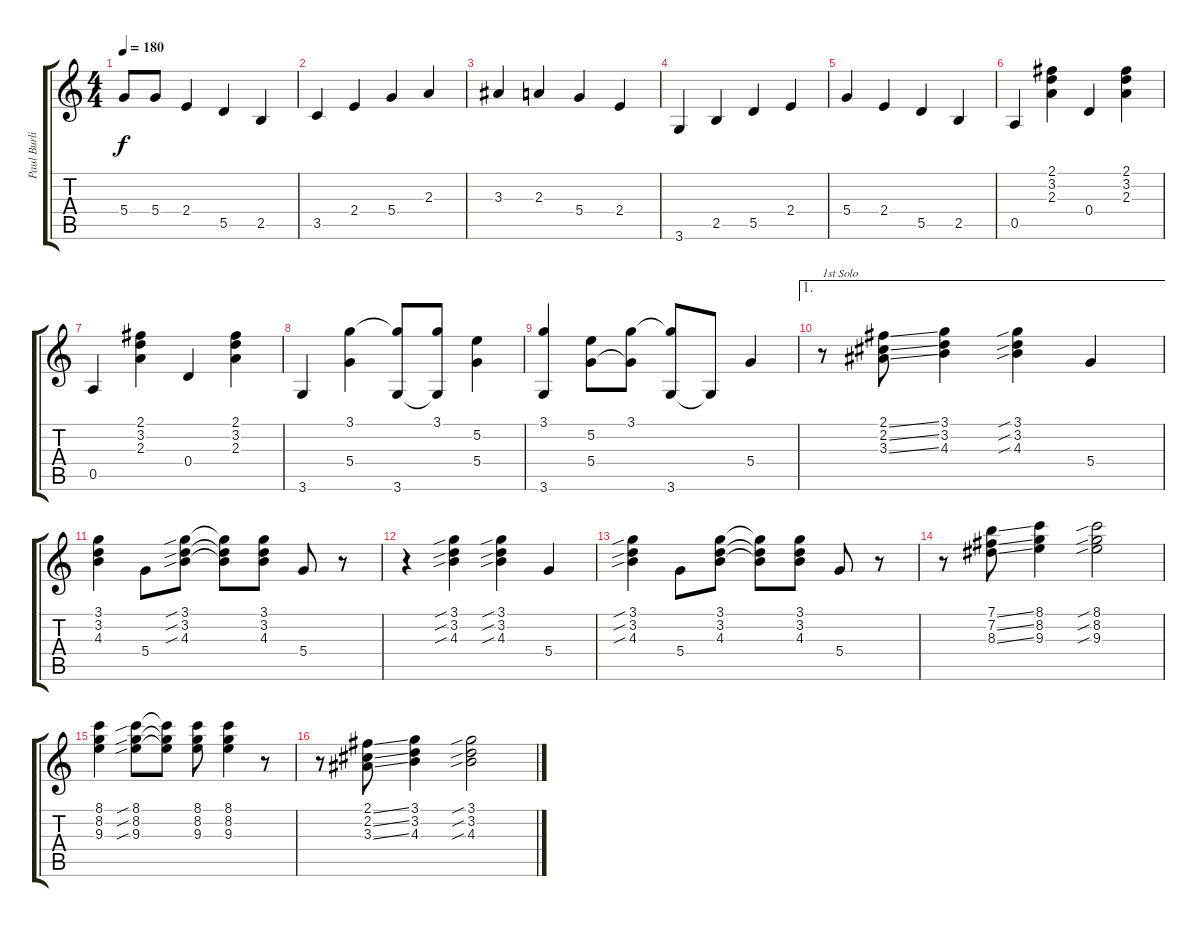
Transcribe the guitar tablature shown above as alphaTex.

\track ("Paul Burlison" "Paul Burli") {instrument electricguitarjazz}
\staff {score tabs}
\tuning (E4 B3 G3 D3 A2 E2) {hide}
\ts (4 4)
\tempo 180
\clef g2
\ks c
5.4.8{dy f} 5.4.8 2.4.4 5.5.4 2.5.4 |
3.5.4 2.4.4 5.4.4 2.3.4 |
3.3.4 2.3.4 5.4.4 2.4.4 |
3.6.4 2.5.4 5.5.4 2.4.4 |
5.4.4 2.4.4 5.5.4 2.5.4 |
0.5.4 (2.1 3.2 2.3).4 0.4.4 (2.1 3.2 2.3).4 |
0.5.4 (2.1 3.2 2.3).4 0.4.4 (2.1 3.2 2.3).4 |
3.6.4 (3.1 5.4).4 (3.1{t} 3.6).8 (3.1 3.6{t}).8 (5.2 5.4).4 |
(3.1 3.6).4 (5.2 5.4).8 (3.1 5.4{t}).8 (3.1{t} 3.6).8 3.6{t}.8 5.4.4 |
\ae 1
r.8{txt "1st Solo"} (2.1{ss} 2.2{ss} 3.3{ss}).8 (3.1 3.2 4.3).4 (3.1{sib} 3.2{sib} 4.3{sib}).4 5.4.4 |
(3.1 3.2 4.3).4 5.4.8 (3.1{sib} 3.2{sib} 4.3{sib}).8 (3.1{t} 3.2{t} 4.3{t}).8 (3.1 3.2 4.3).8 5.4.8 r.8 |
r.4 (3.1{sib} 3.2{sib} 4.3{sib}).4 (3.1{sib} 3.2{sib} 4.3{sib}).4 5.4.4 |
(3.1{sib} 3.2{sib} 4.3{sib}).4 5.4.8 (3.1 3.2 4.3).8 (3.1{t} 3.2{t} 4.3{t}).8 (3.1 3.2 4.3).8 5.4.8 r.8 |
r.8 (7.1{ss} 7.2{ss} 8.3{ss}).8 (8.1 8.2 9.3).4 (8.1{sib} 8.2{sib} 9.3{sib}).2 |
(8.1 8.2 9.3).4 (8.1{sib} 8.2{sib} 9.3{sib}).8 (8.1{t} 8.2{t} 9.3{t}).8 (8.1 8.2 9.3).8 (8.1 8.2 9.3).4 r.8 |
r.8 (2.1{ss} 2.2{ss} 3.3{ss}).8 (3.1 3.2 4.3).4 (3.1{sib} 3.2{sib} 4.3{sib}).2
